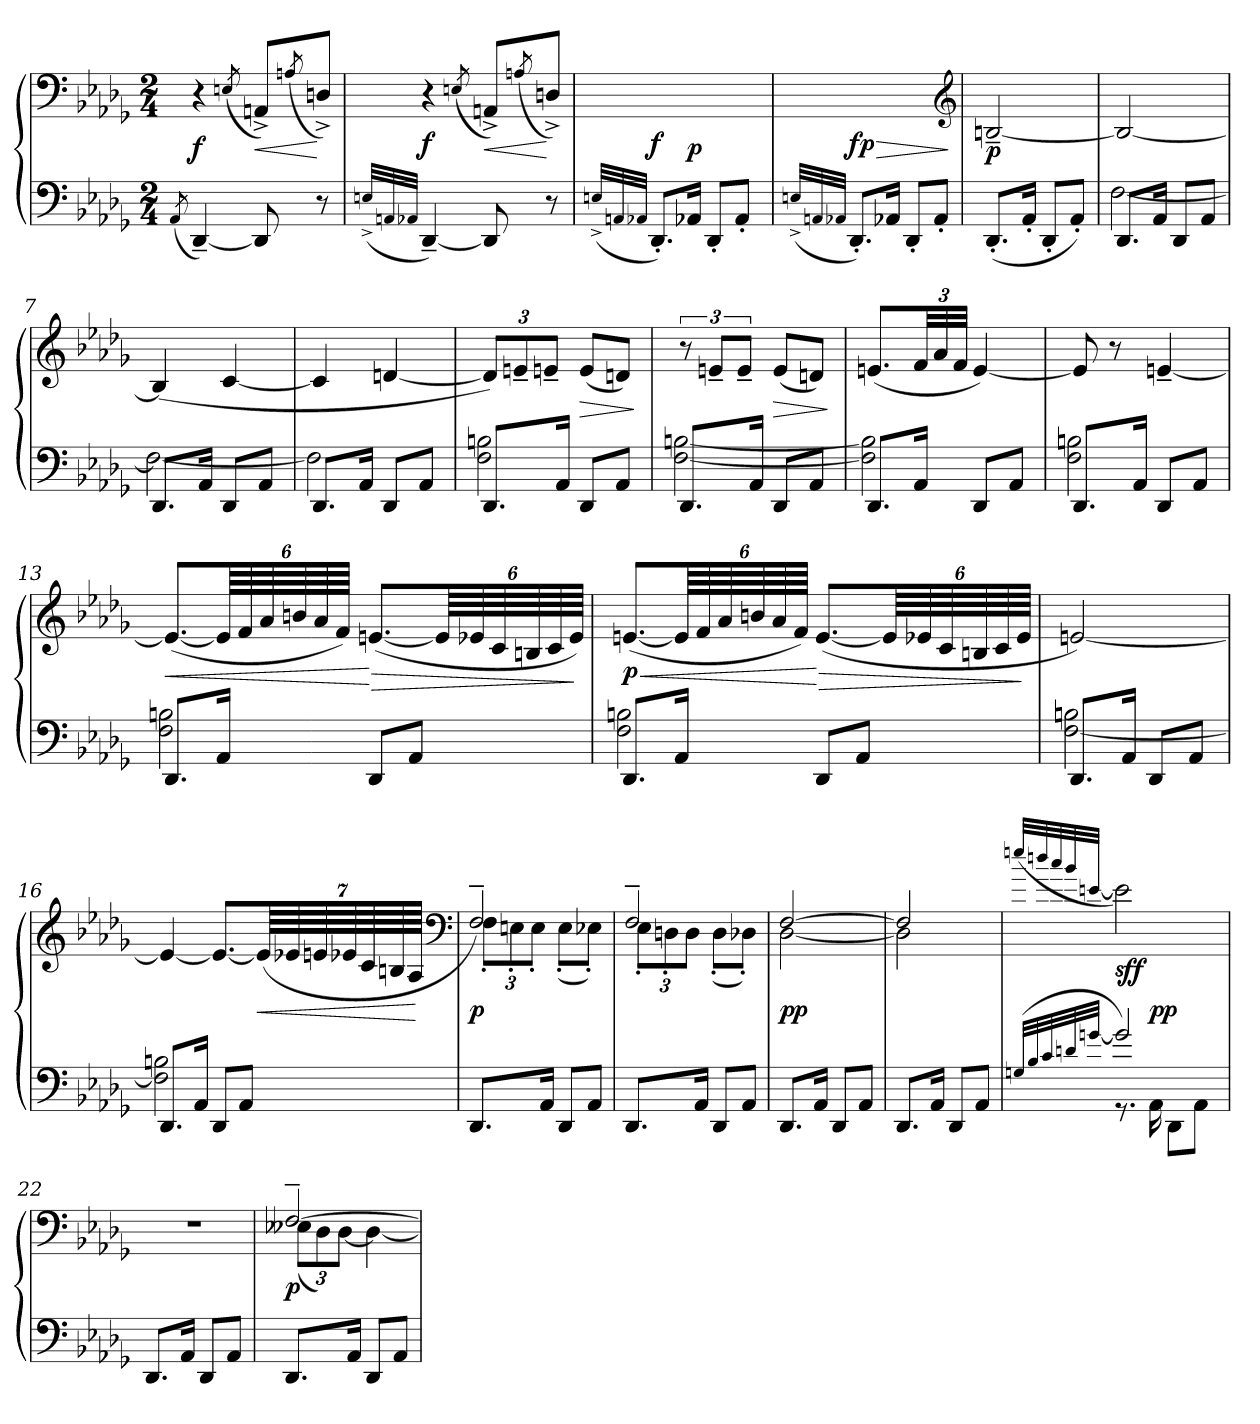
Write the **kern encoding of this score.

**kern	**kern	**dynam
*part1	*part1	*part1
*staff2	*staff1	*staff1/2
*clefF4	*clefF4	*
*k[b-e-a-d-g-]	*k[b-e-a-d-g-]	*
*M2/4	*M2/4	*
=1	=1	=1
(<8qAA-/	.	.
[4DD-~)	4r	f
.	(<8qEn/	.
8DD-]	8AAn^L)	<
.	(<8qAn/	.
8r	8Dn^J)	[
=2	=2	=2
(<32qqEn^/LLL	.	.
32qqAAn/	.	.
32qqAA-X/JJJ	.	.
[4DD-~)	4r	f
.	(<8qEn/	.
8DD-]	8AAn^L)	<
.	(<8qAn/	.
8r	8Dn^J)	[
=3	=3	=3
(<32qqEn^/LLL	.	.
32qqAAn/	.	.
32qqAA-X/JJJ	.	.
*	*^	*
8.DD-'L)	2ryy	8.ryy	f
16AA-XJk	.	4ryy	p
8DD-'L	.	.	.
8AA-'J	.	.	.
.	.	16ryy	.
*	*v	*v	*
=4	=4	=4
(<32qqEn^/LLL	.	.
32qqAAn/	.	.
32qqAA-X/JJJ	.	.
8.DD-'L)	2ryy	> f p
16AA-XJk	.	.
8DD-'L	.	.
8AA-'J	.	.
*	*clefG2	*
.	.	]
=5	=5	=5
(<8.DD-'L	[2Bn~	p
16AA-'Jk	.	.
8DD-'L	.	.
8AA-'J)	.	.
=6	=6	=6
*^	*	*
8.DD-L	[2F	2Bn_	.
16AA-Jk	.	.	.
8DD-L	.	.	.
8AA-J	.	.	.
=7	=7	=7	=7
8.DD-L	2F_	(>4Bn]	.
16AA-Jk	.	.	.
8DD-L	.	[4c	.
8AA-J	.	.	.
=8	=8	=8	=8
8.DD-L	2F]	4c]	.
16AA-Jk	.	.	.
8DD-L	.	[4dn	.
8AA-J	.	.	.
=9	=9	=9	=9
8.DD-L	2F 2Bn	12dnL])	.
.	.	12en~	.
.	.	12en~J	.
16AA-Jk	.	.	.
8DD-L	.	(<8eL	>
8AA-J	.	8dJ)	.
*v	*v	*	*
.	.	]
=10	=10	=10
*^	*	*
8.DD-L	[2F [2Bn	12r	.
.	.	12en~L	.
.	.	12e~J	.
16AA-Jk	.	.	.
8DD-L	.	(<8eL	>
8AA-J	.	8dnJ)	.
*v	*v	*	*
.	.	]
=11	=11	=11
*^	*	*
8.DD-L	2F] 2Bn]	(<8.enL	.
16AA-Jk	.	48fLL	.
.	.	48a-	.
.	.	48fJJJ	.
8DD-L	.	[4e)	.
8AA-J	.	.	.
=12	=12	=12	=12
8.DD-L	2F 2Bn	8en]	.
.	.	8r	.
16AA-Jk	.	.	.
8DD-L	.	[4e~	.
8AA-J	.	.	.
=13	=13	=13	=13
8.DD-L	2F 2Bn	(<8.enL_	<
16AA-Jk	.	96eLLL]	.
.	.	96f	.
.	.	96a-	.
.	.	96bn	.
.	.	96a-	.
.	.	96fJJJJ)	.
8DD-L	.	(<[8.eL	[ >
8AA-J	.	.	.
.	.	96eLLL]	.
.	.	96e-X	.
.	.	96c	.
.	.	96Bn	.
.	.	96c	.
.	.	96e-JJJJ)	.
*v	*v	*	*
.	.	]
=14	=14	=14
*^	*	*
8.DD-L	2F 2Bn	(<[8.enL	< p
16AA-Jk	.	96eLLL]	.
.	.	96f	.
.	.	96a-	.
.	.	96bn	.
.	.	96a-	.
.	.	96fJJJJ)	.
8DD-L	.	(<[8.eL	[ >
8AA-J	.	.	.
.	.	96eLLL]	.
.	.	96e-X	.
.	.	96c	.
.	.	96Bn	.
.	.	96c	.
.	.	96e-JJJJ	.
*v	*v	*	*
.	.	]
=15	=15	=15
*^	*	*
8.DD-L	[2F 2Bn	[2en)	.
16AA-Jk	.	.	.
8DD-L	.	.	.
8AA-J	.	.	.
=16	=16	=16	=16
8.DD-L	2F] 2Bn	4en_	.
16AA-Jk	.	.	.
8DD-L	.	8.eL_	.
8AA-J	.	.	.
.	.	(<112eLLL]	<
.	.	112e-X	.
.	.	112en	.
.	.	112e-X	.
.	.	112c	.
.	.	112Bn	.
.	.	112A-JJJJ	.
*v	*v	*	*
*	*clefF4	*
.	.	[
=17	=17	=17
*	*^	*
8.DD-L	2F~)	12F'L	p
.	.	12En'	.
.	.	12E'J	.
16AA-Jk	.	.	.
8DD-L	.	(<8E'L	.
8AA-J	.	8E-X'J)	.
=18	=18	=18	=18
8.DD-L	2F~	12E-'L	.
.	.	12Dn'	.
.	.	12DJ	.
16AA-Jk	.	.	.
8DD-L	.	(<8D'L	.
8AA-J	.	8D-X'J)	.
=19	=19	=19	=19
8.DD-L	[2F	[2D-	pp
16AA-Jk	.	.	.
8DD-L	.	.	.
8AA-J	.	.	.
=20	=20	=20	=20
8.DD-L	2F]	2D-]	.
16AA-Jk	.	.	.
8DD-L	.	.	.
8AA-J	.	.	.
=21	=21	=21	=21
(<32qqGn/LLL	(<32qqeen/LLL	.	.
32qqB-/	32qqddn/	.	.
32qqc/	32qqcc/	.	.
32qqdn/	32qqb-/	.	.
[32qqgn/JJJ	[32qqen/JJJ	.	.
*^	*	*	*
2g])	8.r	2e])	8.ryy	[ [ sff
.	16AA-	.	4ryy	pp
.	8DD-L	.	.	.
.	8AA-J	.	.	.
.	.	.	16ryy	.
*v	*v	*	*	*
*	*v	*v	*
=22	=22	=22
8.DD-L	2r	.
16AA-Jk	.	.
8DD-L	.	.
8AA-J	.	.
=23	=23	=23
*	*^	*
8.DD-L	[2F~	(<12E--XL	p
.	.	12D-)	.
.	.	[12D-J	.
16AA-Jk	.	.	.
8DD-L	.	4D-_	.
8AA-J	.	.	.
*	*v	*v	*
=	=	=
*-	*-	*-
